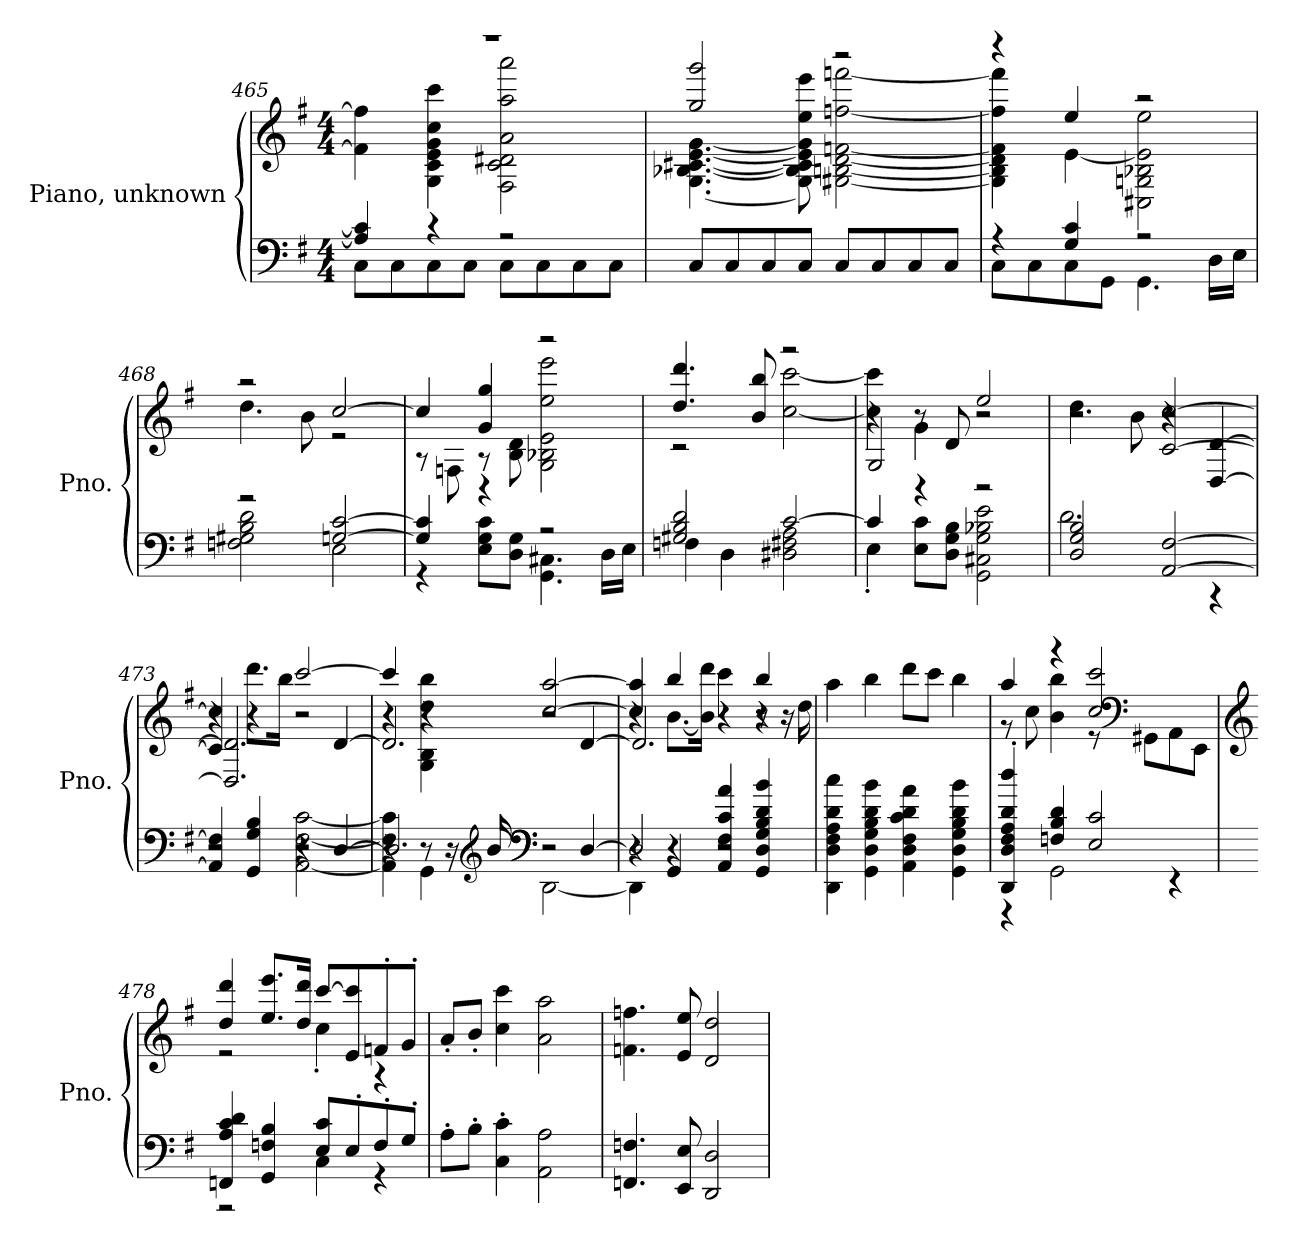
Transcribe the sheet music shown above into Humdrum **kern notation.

**kern	**kern
*part1	*part1
*staff2	*staff1
*I"Piano, unknown	*
*I'Pno.	*
*clefF4	*clefG2
*k[f#]	*k[f#]
*M4/4	*M4/4
=465	=465
*^	*^
4A/] 4c/]	8C\L	1r	4f\] 4ff\]
.	8C\	.	.
4r	8C\	.	4G\ 4c\ 4e\ 4g\ 4cc\ 4ccc\
.	8C\J	.	.
2r	8C\L	.	2F#\ 2c\ 2d#X\ 2a\ 2aa\ 2aaa\
.	8C\	.	.
.	8C\	.	.
.	8C\J	.	.
*v	*v	*	*
=466	=466	=466
8C/L	2gg/ 2ggg/	[4.G\ [4.B-X\ [4.c#X\ [4.e\ [4.g\
8C/	.	.
8C/	.	.
8C/J	.	8G\] 8B-\] 8c#\] 8e\] 8g\] 8ee\ 8eee\
8C/L	2r	[2G#X\ [2Bn\ [2d\ [2fn\ [2ffn\ [2fffn\
8C/	.	.
8C/	.	.
8C/J	.	.
!!LO:LB:g=z	!!
=467	=467	=467
*^	*	*
4r	8C\L	4r	4G#\] 4B\] 4d\] 4f\] 4ff\] 4fff\]
.	8C\	.	.
4G/ 4c/	8C\	4ee/	[4e\
.	8GG\J	.	.
2r	4.GG\	2r	2C#X\ 2Gn\ 2B-X\ 2e\] 2ee\
.	16D\LL	.	.
.	16E\JJ	.	.
=468	=468	=468	=468
2r	2Fn\ 2G#X\ 2B\ 2d\	2r	4.dd\
.	.	.	8b\
[2Gn/ [2c/	2E\	[2cc/	2r
=469	=469	=469	=469
4G/] 4c/]	4r	4cc/]	8r
.	.	.	8Fn\
4r	8E\ 8G\ 8c\L	4g/ 4gg/	8r
.	8D\ 8G\J	.	8B\ 8d\
2r	4.GG\ 4.C#X\	2r	2G\ 2B-X\ 2e\ 2ee\ 2eee\
.	16D\LL	.	.
.	16E\JJ	.	.
=470	=470	=470	=470
2G#X/ 2B/ 2d/	4Fn\	4.dd/ 4.ddd/	2r
.	4D\	.	.
.	.	8b/ 8bb/	.
[2c/	2D#X\ 2F#X\ 2A\	2r	[2cc\ [2ccc\
=471	=471	=471	=471
*	*	*	*^
4c/]	4E'\	4r	4cc\] 4ccc\]	2G/
4r	8E\ 8c\L	8r	4g\	.
.	8D\ 8G\ 8B\J	8d/	.	.
2r	2GG\ 2C#X\ 2G\ 2B-X\ 2e\	2ee/	2r	2r
=472	=472	=472	=472	=472
2D/ 2G/ 2B/	2.d\	2r	4.dd\	2r
.	.	.	8b\	.
[2AA/ [2F#/	.	[2c/ [2cc/	2r	4r
.	4r	.	.	[4D/ [4d/
!!LO:LB:g=z	!!	!!
=473	=473	=473	=473	=473
*	*^	*	*	*
4AA/] 4F#/]	2r	2r	4c/] 4cc/]	4r	2.D/] 2.d/]
4GG/ 4G/ 4B/	.	.	4r	8.ddd\L	.
.	.	.	.	16bb\Jk	.
2r	[2AA\ [2F#\ [2c\	4r	[2ccc/	2r	.
.	.	[4D/	.	.	[4d/
=474	=474	=474	=474	=474	=474
4r	4AA\] 4F#\] 4c\]	2.D/]	4ccc/]	4r	2.d/]
8r	4GG\	.	4r	4G\ 4B\ 4dd\ 4bb\	.
16r	.	.	.	.	.
*clefG2	*	*	*	*	*
16b/	.	.	.	.	.
*clefF4	*	*	*	*	*
2r	[2DD\	.	[2cc/ [2aa/	2r	.
.	.	[4D/	.	.	[4d/
=475	=475	=475	=475	=475	=475
4r	4DD\]	2D/]	4cc/] 4aa/]	4r	2.d/]
4GG/	4r	.	4bb/	[8.b\L	.
.	.	.	.	16b\] 16ddd\Jk	.
4AA/ 4F#/ 4c/ 4a/	2r	2r	4r	4ccc\	.
4GG/ 4D/ 4G/ 4B/ 4d/ 4b/	.	.	4bb/	8r	4r
.	.	.	.	16r	.
.	.	.	.	16dd\	.
*v	*v	*v	*	*	*
*	*v	*v	*v
=476	=476
4DD\ 4D\ 4F#\ 4A\ 4d\ 4cc\	4aa\
4GG\ 4D\ 4G\ 4B\ 4d\ 4b\	4bb\
4AA\ 4D\ 4F#\ 4c\ 4d\ 4a\	8ddd\L
.	8ccc\J
4GG\ 4D\ 4G\ 4B\ 4d\ 4b\	4bb\
!!LO:LB:g=z
=477	=477
*^	*^
4DD/' 4D/' 4F#/' 4A/' 4d/' 4dd/'	4r	4aa/	8r
.	.	.	8cc\
4Fn/ 4B/ 4d/	2GG\	4r	4b\ 4bb\
2E/ 2c/	.	2cc/ 2ccc/	8r
*	*	*clefF4	*
.	.	.	8GG#X\L
.	4r	.	8AA\
.	.	.	8EE\J
=478	=478	=478	=478
*	*	*clefG2	*
4FFn/ 4A/ 4c/ 4d/	2r	4dd/ 4ddd/	2r
4GG/ 4Fn/ 4B/	.	8.ee/ 8.eee/L	.
.	.	16dd/ 16ddd/Jk	.
8E/ 8c/L	4C\	[8ccc/L	4cc'\
8E'/	.	8e/ 8ccc/]	.
8F'/	4r	8fn'/	4r
8G'/J	.	8g'/J	.
*v	*v	*	*
*	*v	*v
=479	=479
8A'\L	8a'/L
8B'\J	8b'/J
4C\' 4c\'	4cc\ 4ccc\
2AA\ 2A\	2a\ 2aa\
=480	=480
4.FFn/ 4.Fn/	4.fn\ 4.ffn\
8EE/ 8E/	8e/ 8ee/
2DD/ 2D/	2d/ 2dd/
=	=
*-	*-
